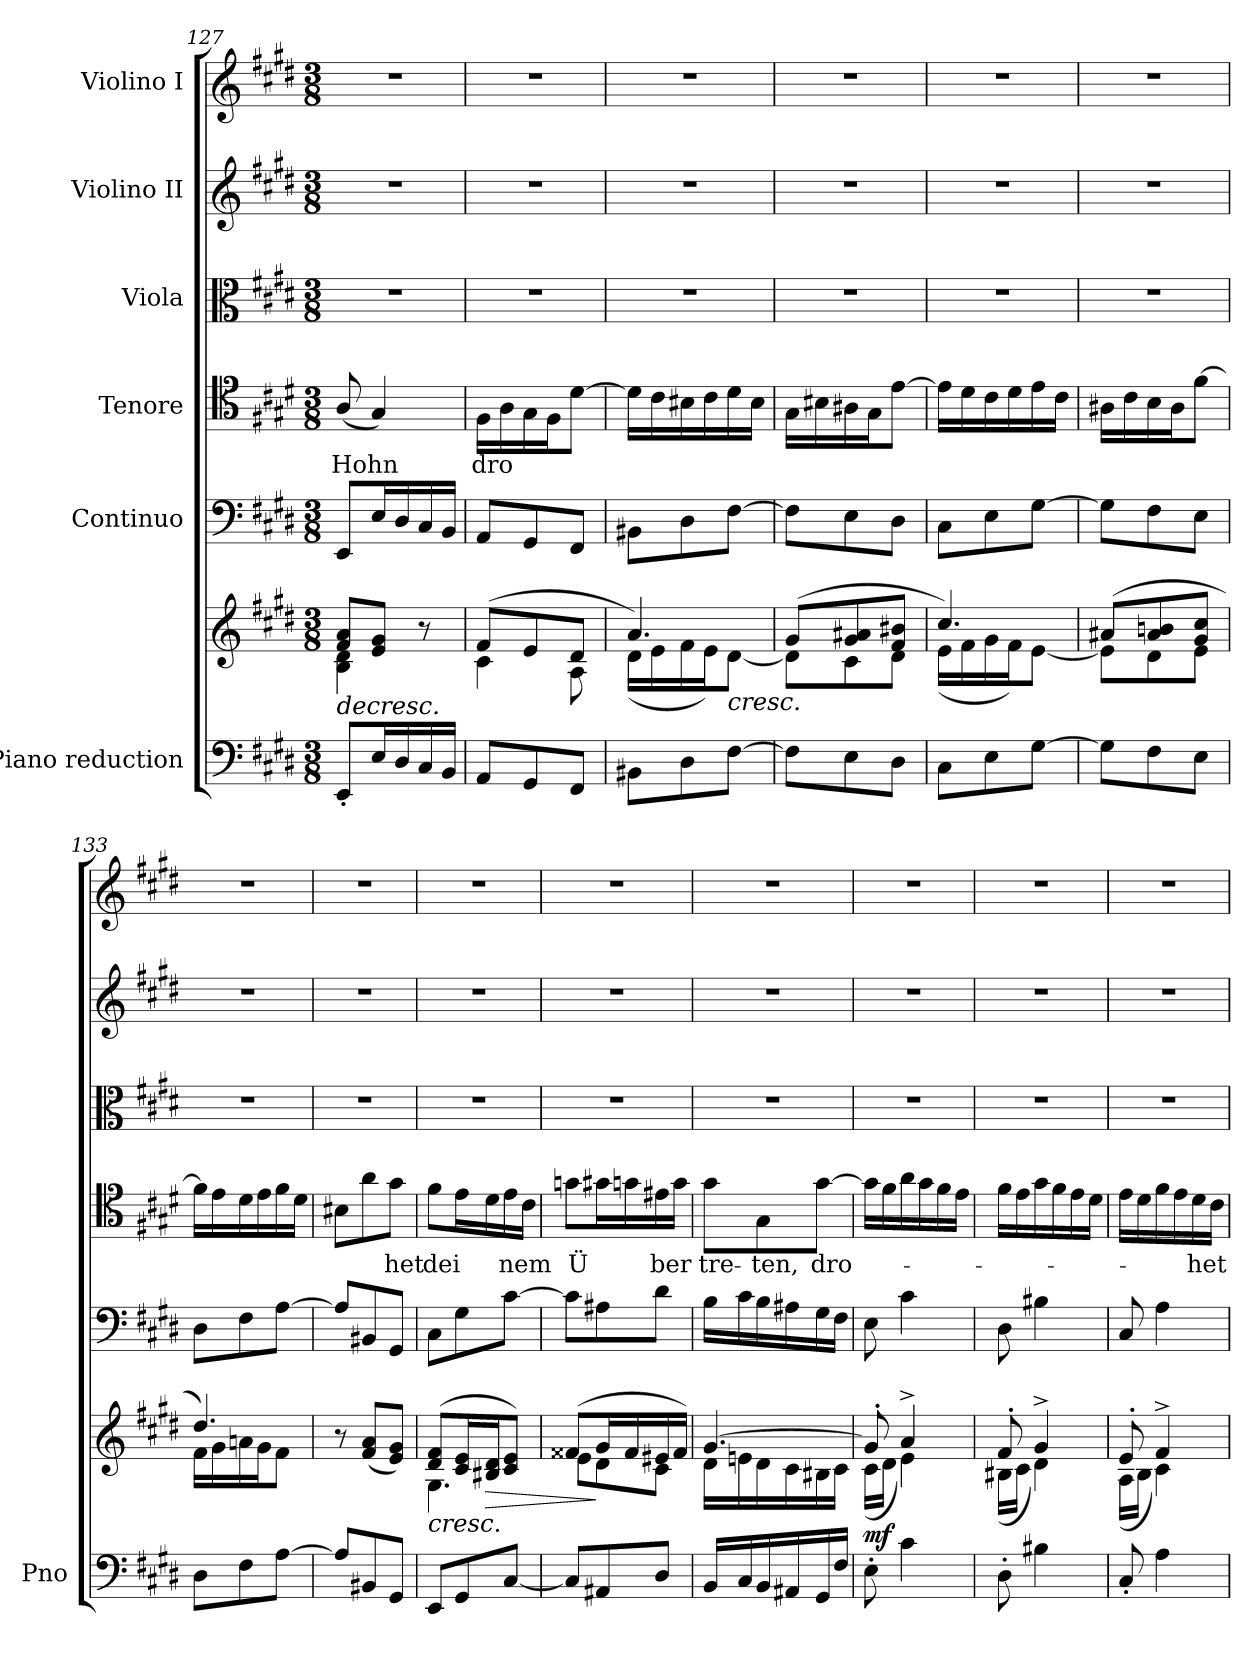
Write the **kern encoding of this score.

**kern	**kern	**dynam	**kern	**kern	**text	**kern	**kern	**kern
*part6	*part6	*part6	*part5	*part4	*part4	*part3	*part2	*part1
*staff7	*staff6	*staff6/7	*staff5	*staff4	*staff4	*staff3	*staff2	*staff1
*I"Piano reduction	*	*	*I"Continuo	*I"Tenore	*	*I"Viola	*I"Violino II	*I"Violino I
*I'Pno	*	*	*	*	*	*	*	*
*clefF4	*clefG2	*	*clefF4	*clefC4	*	*clefC3	*clefG2	*clefG2
*k[f#c#g#d#]	*k[f#c#g#d#]	*	*k[f#c#g#d#]	*k[f#c#g#d#]	*	*k[f#c#g#d#]	*k[f#c#g#d#]	*k[f#c#g#d#]
*M3/8	*M3/8	*	*M3/8	*M3/8	*	*M3/8	*M3/8	*M3/8
=127	=127	=127	=127	=127	=127	=127	=127	=127
!	!	!LO:HP:b	!	!	!LO:LY:b	!	!	!
*	*^	*	*	*	*	*	*	*
8EE'/L	8f#/ 8a/L	4B\ 4d#\	>	8EE/L	(8A/	Hohn	4.r	4.r	4.r
16E/L	8e/ 8g#/J	.	.	16E/L	4G#/)	.	.	.	.
16D#/	.	.	.	16D#/	.	.	.	.	.
16C#/	8r	8ryy	.	16C#/	.	.	.	.	.
16BB/JJ	.	.	.	16BB/JJ	.	.	.	.	.
=128	=128	=128	=128	=128	=128	=128	=128	=128	=128
!	!	!	!	!	!	!LO:LY:b	!	!	!
8AA/L	(8f#/L	4c#\	.	8AA/L	16F#\LL	dro	4.r	4.r	4.r
.	.	.	.	.	16A\	.	.	.	.
8GG#/	8e/	.	.	8GG#/	16G#\	.	.	.	.
.	.	.	.	.	16F#\J	.	.	.	.
8FF#/J	8d#/J	8A\	.	8FF#/J	[8d#\J	.	.	.	.
=129	=129	=129	=129	=129	=129	=129	=129	=129	=129
8BB#X\L	4.a/)	(16d#\LL	.	8BB#X\L	16d#\LL]	.	4.r	4.r	4.r
.	.	16e\	.	.	16c#\	.	.	.	.
8D#\	.	16f#\	.	8D#\	16B#X\	.	.	.	.
.	.	16e\J)	.	.	16c#\	.	.	.	.
!	!	!LO:TX:b:i:t=cresc.	!	!	!	!	!	!	!
[8F#\J	.	[8d#\J	.	[8F#\J	16d#\	.	.	.	.
.	.	.	.	.	16B#\JJ	.	.	.	.
=130	=130	=130	=130	=130	=130	=130	=130	=130	=130
8F#\L]	(8g#/L	8d#\L]	.	8F#\L]	16G#\LL	.	4.r	4.r	4.r
.	.	.	.	.	16B#X\	.	.	.	.
8E\	8g#/ 8a#X/	8c#\	.	8E\	16A#X\	.	.	.	.
.	.	.	.	.	16G#\J	.	.	.	.
8D#\J	8f#/ 8b#X/J	8d#\J	.	8D#\J	[8e\J	.	.	.	.
=131	=131	=131	=131	=131	=131	=131	=131	=131	=131
8C#\L	4.cc#/)	(16e\LL	.	8C#\L	16e\LL]	.	4.r	4.r	4.r
.	.	16f#\	.	.	16d#\	.	.	.	.
8E\	.	16g#\	.	8E\	16c#\	.	.	.	.
.	.	16f#\J)	.	.	16d#\	.	.	.	.
[8G#\J	.	[8e\J	.	[8G#\J	16e\	.	.	.	.
.	.	.	.	.	16c#\JJ	.	.	.	.
!!LO:PB:g=z
=132	=132	=132	=132	=132	=132	=132	=132	=132	=132
8G#\L]	(8a#X/L	8e\L]	.	8G#\L]	16A#X\LL	.	4.r	4.r	4.r
.	.	.	.	.	16c#\	.	.	.	.
8F#\	8a#/ 8bn/	8d#\	.	8F#\	16B\	.	.	.	.
.	.	.	.	.	16A#\J	.	.	.	.
8E\J	8g#/ 8cc#/J	8e\J	.	8E\J	[8f#\J	.	.	.	.
=133	=133	=133	=133	=133	=133	=133	=133	=133	=133
8D#\L	4.dd#/)	16f#\LL	.	8D#\L	16f#\LL]	.	4.r	4.r	4.r
.	.	16g#\	.	.	16e\	.	.	.	.
8F#\	.	16an\	.	8F#\	16d#\	.	.	.	.
.	.	16g#\J	.	.	16e\	.	.	.	.
[8A\J	.	8f#\J	.	[8A\J	16f#\	.	.	.	.
.	.	.	.	.	16d#\JJ	.	.	.	.
*	*v	*v	*	*	*	*	*	*	*
=134	=134	=134	=134	=134	=134	=134	=134	=134
8A/L]	8r	.	8A/L]	8B#X\L	.	4.r	4.r	4.r
8BB#X/	(8f#/ 8a/L	.	8BB#X/	8a\	.	.	.	.
!	!	!	!	!	!LO:LY:b	!	!	!
8GG#/J	8e/ 8g#/J)	.	8GG#/J	8g#\J	het	.	.	.
=135	=135	=135	=135	=135	=135	=135	=135	=135
!	!	!LO:HP:b	!	!	!LO:LY:b	!	!	!
*	*^	*	*	*	*	*	*	*
8EE/L	(8d#/ 8f#/L	4.G#\	<	8C#\L	8f#\L	dei	4.r	4.r	4.r
8GG#/	16c#/ 16e/L	.	]	8G#\	16e\L	.	.	.	.
!	!	!	!LO:HP:b	!	!	!	!	!	!
.	16B#X/ 16d#/J	.	>	.	16d#\	.	.	.	.
!	!	!	!	!	!	!LO:LY:b	!	!	!
[8C#/J	8c#/ 8e/J)	.	.	[8c#\J	16e\	nem	.	.	.
.	.	.	.	.	16c#\JJ	.	.	.	.
*	*v	*v	*	*	*	*	*	*	*
.	.	[	.	.	.	.	.	.
=136	=136	=136	=136	=136	=136	=136	=136	=136
*	*^	*	*	*	*	*	*	*
!	!	!	!	!	!	!LO:LY:b	!	!	!
8C#/L]	(8f##X/L	8e\L	.	8c#\L]	8gn\L	Ü	4.r	4.r	4.r
8AA#X/	16g#/L	8d#\	]	8A#X\	16g#X\L	.	.	.	.
.	16f##/	.	.	.	16gn\	.	.	.	.
!	!	!	!	!	!	!LO:LY:b	!	!	!
8D#/J	16e#X/	8c#\J	.	8d#\J	16e#X\	ber	.	.	.
.	16f##/JJ)	.	.	.	16g\JJ	.	.	.	.
=137	=137	=137	=137	=137	=137	=137	=137	=137	=137
!	!	!	!	!	!	!LO:LY:b	!	!	!
16BB/LL	[4.g#/	16d#\LL	.	16B\LL	8g#\L	tre-	4.r	4.r	4.r
16C#/	.	16en\	.	16c#\	.	.	.	.	.
!	!	!	!	!	!	!LO:LY:b	!	!	!
16BB/	.	16d#\	.	16B\	8G#\	ten,	.	.	.
16AA#X/	.	16c#\	.	16A#X\	.	.	.	.	.
!	!	!	!	!	!	!LO:LY:b	!	!	!
16GG#/	.	16B#X\	.	16G#\	[8g#\J	dro-	.	.	.
16F#/JJ	.	16c#\JJ	.	16F#\JJ	.	.	.	.	.
=138	=138	=138	=138	=138	=138	=138	=138	=138	=138
!	!	!	!LO:DY:b	!	!	!	!	!	!
8E'\	8g#'/]	(16c#\LL	mf	8E\	16g#\LL]	.	4.r	4.r	4.r
.	.	16d#\JJ	.	.	16f#\	.	.	.	.
4c#\	4a^/	4e\)	.	4c#\	16a\	.	.	.	.
.	.	.	.	.	16g#\	.	.	.	.
.	.	.	.	.	16f#\	.	.	.	.
.	.	.	.	.	16e\JJ	.	.	.	.
=139	=139	=139	=139	=139	=139	=139	=139	=139	=139
8D#'\	8f#'/	(16B#X\LL	.	8D#\	16f#\LL	.	4.r	4.r	4.r
.	.	16c#\JJ	.	.	16e\	.	.	.	.
4B#X\	4g#^/	4d#\)	.	4B#X\	16g#\	.	.	.	.
.	.	.	.	.	16f#\	.	.	.	.
.	.	.	.	.	16e\	.	.	.	.
.	.	.	.	.	16d#\JJ	.	.	.	.
=140	=140	=140	=140	=140	=140	=140	=140	=140	=140
8C#'/	8e'/	(16A\LL	.	8C#/	16e\LL	.	4.r	4.r	4.r
.	.	16B\JJ	.	.	16d#\	.	.	.	.
4A\	4f#^/	4c#\)	.	4A\	16f#\	.	.	.	.
.	.	.	.	.	16e\	.	.	.	.
!	!	!	!	!	!	!LO:LY:b	!	!	!
.	.	.	.	.	16d#\	het	.	.	.
.	.	.	.	.	16c#\JJ	.	.	.	.
*	*v	*v	*	*	*	*	*	*	*
=	=	=	=	=	=	=	=	=
*-	*-	*-	*-	*-	*-	*-	*-	*-
